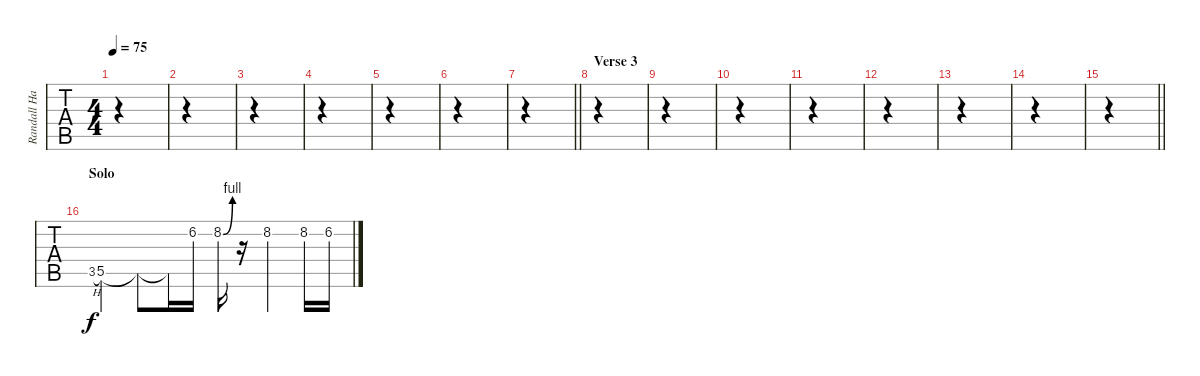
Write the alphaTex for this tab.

\track ("Randall Hall - Solos" "Randall Ha") {instrument distortionguitar}
\staff {tabs}
\tuning (E4 B3 G3 D3 A2 D2) {hide}
\ts (4 4)
\tempo 75
\clef g2
\ks c
|
|
|
|
|
|
\barLineRight lightlight
|
\section ("" "Verse 3")
|
|
|
|
|
|
|
\barLineRight lightlight
|
\section ("" "Solo")
3.5{h}.8{gr onbeat} 5.5.4 5.5{t}.8 5.5{t}.16 6.2.16 8.2{be (bend 0 0 60 4)}.16 r.16 8.2.4 8.2.16 6.2.16
